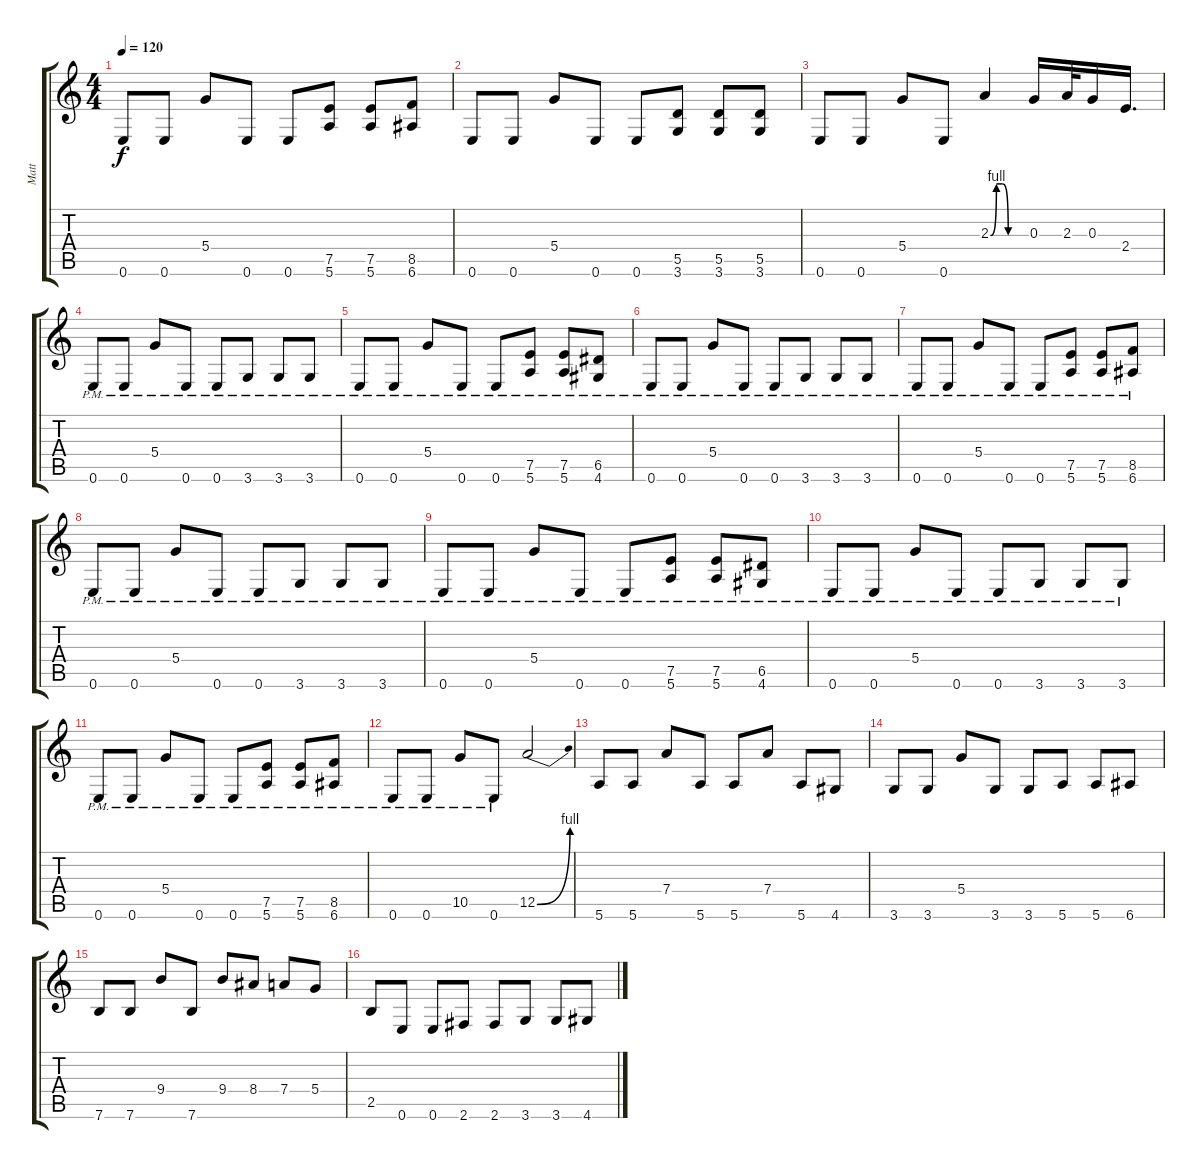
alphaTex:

\track ("Matt" "Matt") {instrument distortionguitar}
\staff {score tabs}
\tuning (E4 B3 G3 D3 A2 E2) {hide}
\ts (4 4)
\tempo 120
\clef g2
\ks c
0.6.8{dy f} 0.6.8 5.4.8 0.6.8 0.6.8 (7.5 5.6).8 (7.5 5.6).8 (8.5 6.6).8 |
0.6.8 0.6.8 5.4.8 0.6.8 0.6.8 (5.5 3.6).8 (5.5 3.6).8 (5.5 3.6).8 |
0.6.8 0.6.8 5.4.8 0.6.8 2.3{be (custom 0 0 10 4 20 4 30 0 60 0)}.4 0.3.16 2.3.32 0.3.16 2.4.16{d} |
0.6{pm}.8 0.6{pm}.8 5.4{pm}.8 0.6{pm}.8 0.6{pm}.8 3.6{pm}.8 3.6{pm}.8 3.6{pm}.8 |
0.6{pm}.8 0.6{pm}.8 5.4{pm}.8 0.6{pm}.8 0.6{pm}.8 (7.5{pm} 5.6{pm}).8 (7.5{pm} 5.6{pm}).8 (6.5{pm} 4.6{pm}).8 |
0.6{pm}.8 0.6{pm}.8 5.4{pm}.8 0.6{pm}.8 0.6{pm}.8 3.6{pm}.8 3.6{pm}.8 3.6{pm}.8 |
0.6{pm}.8 0.6{pm}.8 5.4{pm}.8 0.6{pm}.8 0.6{pm}.8 (7.5{pm} 5.6{pm}).8 (7.5{pm} 5.6{pm}).8 (8.5{pm} 6.6{pm}).8 |
0.6{pm}.8 0.6{pm}.8 5.4{pm}.8 0.6{pm}.8 0.6{pm}.8 3.6{pm}.8 3.6{pm}.8 3.6{pm}.8 |
0.6{pm}.8 0.6{pm}.8 5.4{pm}.8 0.6{pm}.8 0.6{pm}.8 (7.5{pm} 5.6{pm}).8 (7.5{pm} 5.6{pm}).8 (6.5{pm} 4.6{pm}).8 |
0.6{pm}.8 0.6{pm}.8 5.4{pm}.8 0.6{pm}.8 0.6{pm}.8 3.6{pm}.8 3.6{pm}.8 3.6{pm}.8 |
0.6{pm}.8 0.6{pm}.8 5.4{pm}.8 0.6{pm}.8 0.6{pm}.8 (7.5{pm} 5.6{pm}).8 (7.5{pm} 5.6{pm}).8 (8.5{pm} 6.6{pm}).8 |
0.6{pm}.8 0.6{pm}.8 10.5{pm}.8 0.6{pm}.8 12.5{be (bend 0 0 60 4)}.2 |
5.6.8 5.6.8 7.4.8 5.6.8 5.6.8 7.4.8 5.6.8 4.6.8 |
3.6.8 3.6.8 5.4.8 3.6.8 3.6.8 5.6.8 5.6.8 6.6.8 |
7.6.8 7.6.8 9.4.8 7.6.8 9.4.8 8.4.8 7.4.8 5.4.8 |
2.5.8 0.6.8 0.6.8 2.6.8 2.6.8 3.6.8 3.6.8 4.6.8
